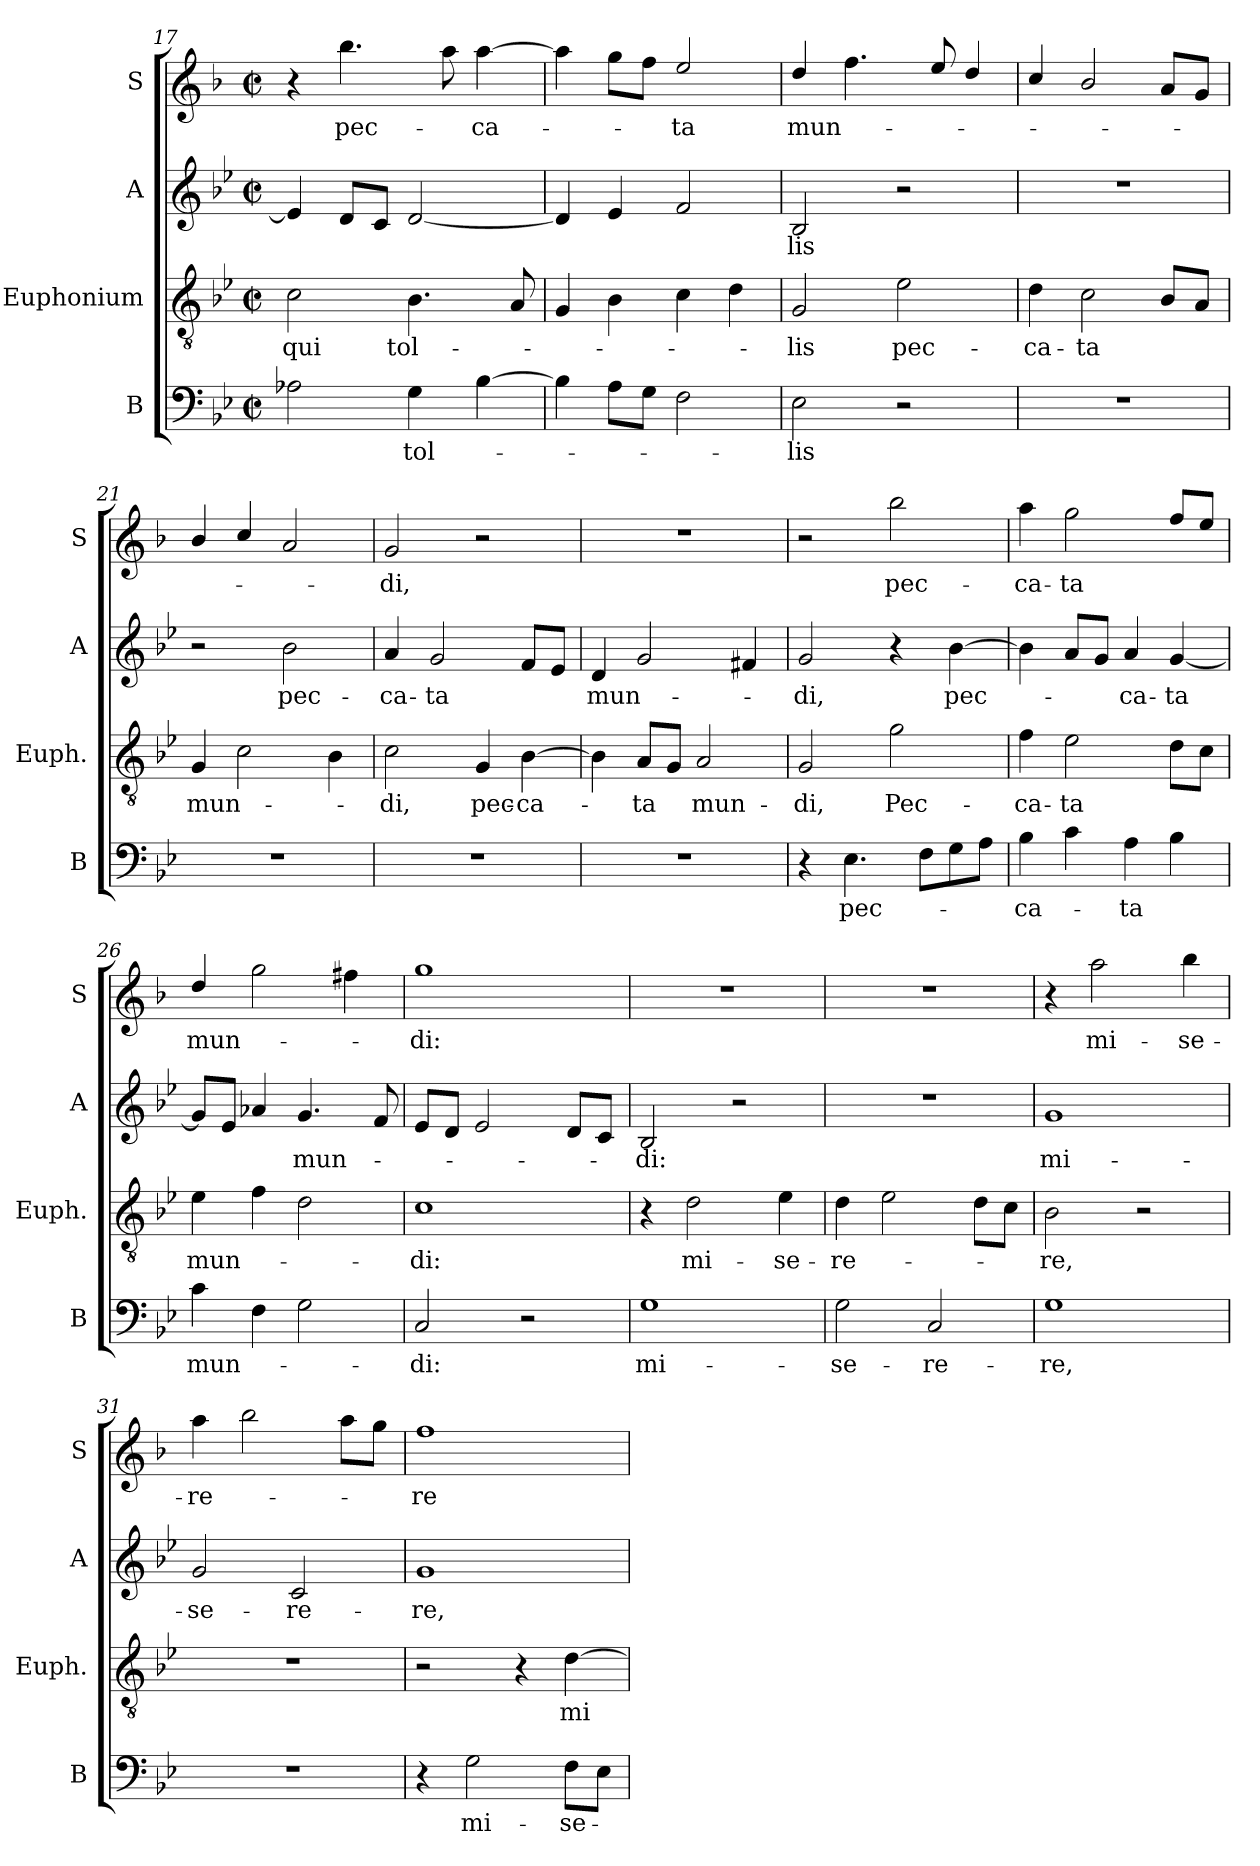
**kern	**text	**kern	**text	**kern	**text	**kern	**text
*part4	*part4	*part3	*part3	*part2	*part2	*part1	*part1
*staff4	*staff4	*staff3	*staff3	*staff2	*staff2	*staff1	*staff1
*I"B	*	*I"Euphonium	*	*I"A	*	*I"S	*
*I'B	*	*I'Euph.	*	*I'A	*	*I'S	*
*clefF4	*	*clefGv2	*	*clefG2	*	*clefG2	*
*	*	*	*	*	*	*ITrd4c7	*
*k[b-e-]	*	*k[b-e-]	*	*k[b-e-]	*	*k[b-e-]	*
*M2/2	*	*M2/2	*	*M2/2	*	*M2/2	*
*met(c|)	*	*met(c|)	*	*met(c|)	*	*met(c|)	*
=17	=17	=17	=17	=17	=17	=17	=17
!	!	!	!LO:LY:b	!	!	!	!
2A-X\	.	2c\	qui	4e-/]	.	4r	.
!	!	!	!	!	!	!	!LO:LY:b
.	.	.	.	8d/L	.	4.ee-\	pec-
.	.	.	.	8c/J	.	.	.
!	!LO:LY:b	!	!LO:LY:b	!	!	!	!
4G\	tol-	4.B-\	tol-	[2d/	.	.	.
.	.	.	.	.	.	8dd\	.
!	!	!	!	!	!	!	!LO:LY:b
[4B-\	.	.	.	.	.	[4dd\	-ca-
.	.	8A/	.	.	.	.	.
=18	=18	=18	=18	=18	=18	=18	=18
4B-\]	.	4G/	.	4d/]	.	4dd\]	.
8A\L	.	4B-\	.	4e-/	.	8cc\L	.
8G\J	.	.	.	.	.	8b-\J	.
!	!	!	!	!	!	!	!LO:LY:b
2F\	.	4c\	.	2f/	.	2a/	-ta
.	.	4d\	.	.	.	.	.
=19	=19	=19	=19	=19	=19	=19	=19
!	!LO:LY:b	!	!LO:LY:b	!	!LO:LY:b	!	!LO:LY:b
2E-\	-lis	2G/	-lis	2B-/	-lis	4g/	mun-
.	.	.	.	.	.	4.b-\	.
!	!	!	!LO:LY:b	!	!	!	!
2r	.	2e-\	pec-	2r	.	.	.
.	.	.	.	.	.	8a/	.
.	.	.	.	.	.	4g/	.
!!LO:PB:g=z
=20	=20	=20	=20	=20	=20	=20	=20
!	!	!	!LO:LY:b	!	!	!	!
1r	.	4d\	ca-	1r	.	4f/	.
!	!	!	!LO:LY:b	!	!	!	!
.	.	2c\	-ta	.	.	2e-/	.
.	.	8B-/L	.	.	.	8d/L	.
.	.	8A/J	.	.	.	8c/J	.
=21	=21	=21	=21	=21	=21	=21	=21
!	!	!	!LO:LY:b	!	!	!	!
1r	.	4G/	mun-	2r	.	4e-/	.
.	.	2c\	.	.	.	4f/	.
!	!	!	!	!	!LO:LY:b	!	!
.	.	.	.	2b-\	pec-	2d/	.
.	.	4B-\	.	.	.	.	.
=22	=22	=22	=22	=22	=22	=22	=22
!	!	!	!LO:LY:b	!	!LO:LY:b	!	!LO:LY:b
1r	.	2c\	-di,	4a/	ca-	2c/	-di,
!	!	!	!	!	!LO:LY:b	!	!
.	.	.	.	2g/	-ta	.	.
!	!	!	!LO:LY:b	!	!	!	!
.	.	4G/	pec-	.	.	2r	.
!	!	!	!LO:LY:b	!	!	!	!
.	.	[4B-\	-ca-	8f/L	.	.	.
.	.	.	.	8e-/J	.	.	.
=23	=23	=23	=23	=23	=23	=23	=23
!	!	!	!	!	!LO:LY:b	!	!
1r	.	4B-\]	.	4d/	mun-	1r	.
!	!	!	!LO:LY:b	!	!	!	!
.	.	8A/L	-ta	2g/	.	.	.
.	.	8G/J	.	.	.	.	.
!	!	!	!LO:LY:b	!	!	!	!
.	.	2A/	mun-	.	.	.	.
.	.	.	.	4f#X/	.	.	.
=24	=24	=24	=24	=24	=24	=24	=24
!	!	!	!LO:LY:b	!	!LO:LY:b	!	!
4r	.	2G/	-di,	2g/	-di,	2r	.
!	!LO:LY:b	!	!	!	!	!	!
4.E-\	pec-	.	.	.	.	.	.
!	!	!	!LO:LY:b	!	!	!	!LO:LY:b
.	.	2g\	Pec-	4r	.	2ee-\	pec-
8F\L	.	.	.	.	.	.	.
!	!	!	!	!	!LO:LY:b	!	!
8G\	.	.	.	[4b-\	pec-	.	.
8A\J	.	.	.	.	.	.	.
=25	=25	=25	=25	=25	=25	=25	=25
!	!LO:LY:b	!	!LO:LY:b	!	!	!	!LO:LY:b
4B-\	-ca-	4f\	ca-	4b-\]	.	4dd\	ca-
!	!	!	!LO:LY:b	!	!	!	!LO:LY:b
4c\	.	2e-\	-ta	8a/L	.	2cc\	-ta
.	.	.	.	8g/J	.	.	.
!	!LO:LY:b	!	!	!	!LO:LY:b	!	!
4A\	-ta	.	.	4a/	-ca-	.	.
!	!	!	!	!	!LO:LY:b	!	!
4B-\	.	8d\L	.	[4g/	-ta	8b-/L	.
.	.	8c\J	.	.	.	8a/J	.
!!LO:LB:g=z
=26	=26	=26	=26	=26	=26	=26	=26
!	!LO:LY:b	!	!LO:LY:b	!	!	!	!LO:LY:b
4c\	mun-	4e-\	mun-	8g/L]	.	4g/	mun-
.	.	.	.	8e-/J	.	.	.
4F\	.	4f\	.	4a-X/	.	2cc\	.
!	!	!	!	!	!LO:LY:b	!	!
2G\	.	2d\	.	4.g/	mun-	.	.
.	.	.	.	.	.	4bn\	.
.	.	.	.	8f/	.	.	.
=27	=27	=27	=27	=27	=27	=27	=27
!	!LO:LY:b	!	!LO:LY:b	!	!	!	!LO:LY:b
2C/	-di:	1c	-di:	8e-/L	.	1cc	-di:
.	.	.	.	8d/J	.	.	.
.	.	.	.	2e-/	.	.	.
2r	.	.	.	.	.	.	.
.	.	.	.	8d/L	.	.	.
.	.	.	.	8c/J	.	.	.
=28	=28	=28	=28	=28	=28	=28	=28
!	!LO:LY:b	!	!	!	!LO:LY:b	!	!
1G	mi-	4r	.	2B-/	-di:	1r	.
!	!	!	!LO:LY:b	!	!	!	!
.	.	2d\	mi-	.	.	.	.
.	.	.	.	2r	.	.	.
!	!	!	!LO:LY:b	!	!	!	!
.	.	4e-\	-se-	.	.	.	.
=29	=29	=29	=29	=29	=29	=29	=29
!	!LO:LY:b	!	!LO:LY:b	!	!	!	!
2G\	-se-	4d\	-re-	1r	.	1r	.
.	.	2e-\	.	.	.	.	.
!	!LO:LY:b	!	!	!	!	!	!
2C/	-re-	.	.	.	.	.	.
.	.	8d\L	.	.	.	.	.
.	.	8c\J	.	.	.	.	.
=30	=30	=30	=30	=30	=30	=30	=30
!	!LO:LY:b	!	!LO:LY:b	!	!LO:LY:b	!	!
1G	-re,	2B-\	-re,	1g	mi-	4r	.
!	!	!	!	!	!	!	!LO:LY:b
.	.	.	.	.	.	2dd\	mi-
.	.	2r	.	.	.	.	.
!	!	!	!	!	!	!	!LO:LY:b
.	.	.	.	.	.	4ee-\	-se-
=31	=31	=31	=31	=31	=31	=31	=31
!	!	!	!	!	!LO:LY:b	!	!LO:LY:b
1r	.	1r	.	2g/	-se-	4dd\	-re-
.	.	.	.	.	.	2ee-\	.
!	!	!	!	!	!LO:LY:b	!	!
.	.	.	.	2c/	-re-	.	.
.	.	.	.	.	.	8dd\L	.
.	.	.	.	.	.	8cc\J	.
=32	=32	=32	=32	=32	=32	=32	=32
!	!	!	!	!	!LO:LY:b	!	!LO:LY:b
4r	.	2r	.	1g	-re,	1b-	-re
!	!LO:LY:b	!	!	!	!	!	!
2G\	mi-	.	.	.	.	.	.
.	.	4r	.	.	.	.	.
!	!LO:LY:b	!	!LO:LY:b	!	!	!	!
8F\L	-se-	[4d\	mi-	.	.	.	.
8E-\J	.	.	.	.	.	.	.
=	=	=	=	=	=	=	=
*-	*-	*-	*-	*-	*-	*-	*-
